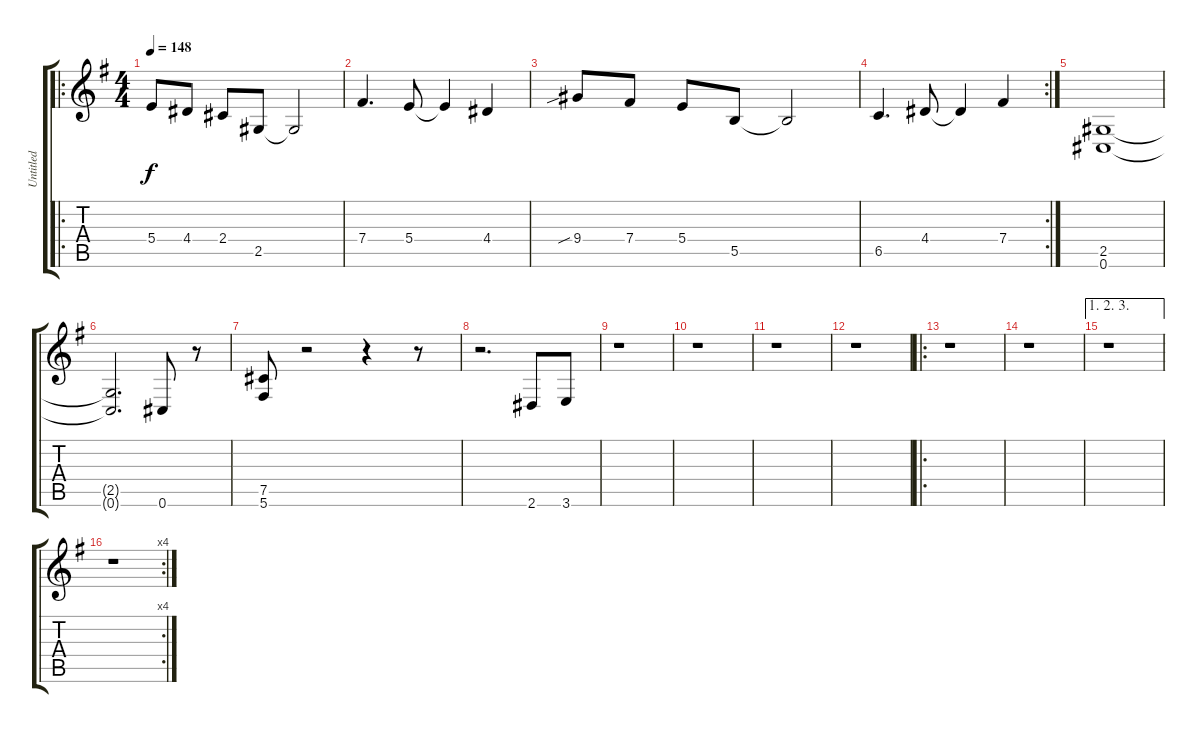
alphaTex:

\track ("Untitled" "Untitled") {instrument distortionguitar}
\staff {score tabs}
\tuning (Db4 Ab3 E3 B2 Gb2 Db2) {hide}
\ro
\ts (4 4)
\tempo 148
\clef g2
\ks g
5.4.8{dy f instrument distortionguitar} 4.4.8 2.4.8 2.5.8 2.5{t}.2 |
7.4.4{d} 5.4.8 5.4{t}.4 4.4.4 |
9.4{sib}.8 7.4.8 5.4.8 5.5.8 5.5{t}.2 |
\rc 2
6.5.4{d} 4.4.8 4.4{t}.4 7.4.4 |
(2.5 0.6).1 |
(2.5{t} 0.6{t}).2{d} 0.6.8 r.8 |
(7.5 5.6).8 r.2 r.4 r.8 |
r.2{d} 2.6.8 3.6.8 |
r.1 |
r.1 |
r.1 |
r.1 |
\ro
r.1 |
r.1 |
\ae (1 2 3)
r.1 |
\rc 4
r.1
